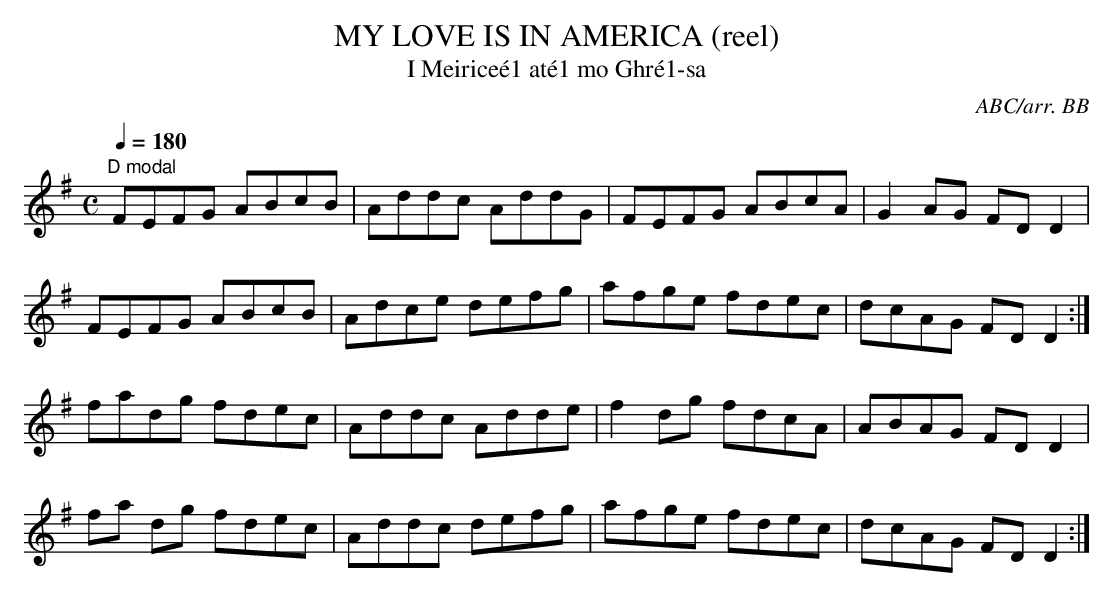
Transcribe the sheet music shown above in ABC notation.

X:1
T:MY LOVE IS IN AMERICA (reel)
T:I Meirice\'e1 at\'e1 mo Ghr\'e1-sa
C:ABC/arr. BB
L:1/8
M:C
Q:1/4=180
K:G
K:G
"D modal"
FEFG ABcB|Addc AddG|FEFG ABcA|G2AG FDD2|
FEFG ABcB|Adce defg|afge fdec|dcAG FDD2:|
fadg fdec|Addc Adde|f2dg fdcA|ABAG FDD2|
fa dg fdec|Addc defg|afge fdec|dcAG FDD2:|
